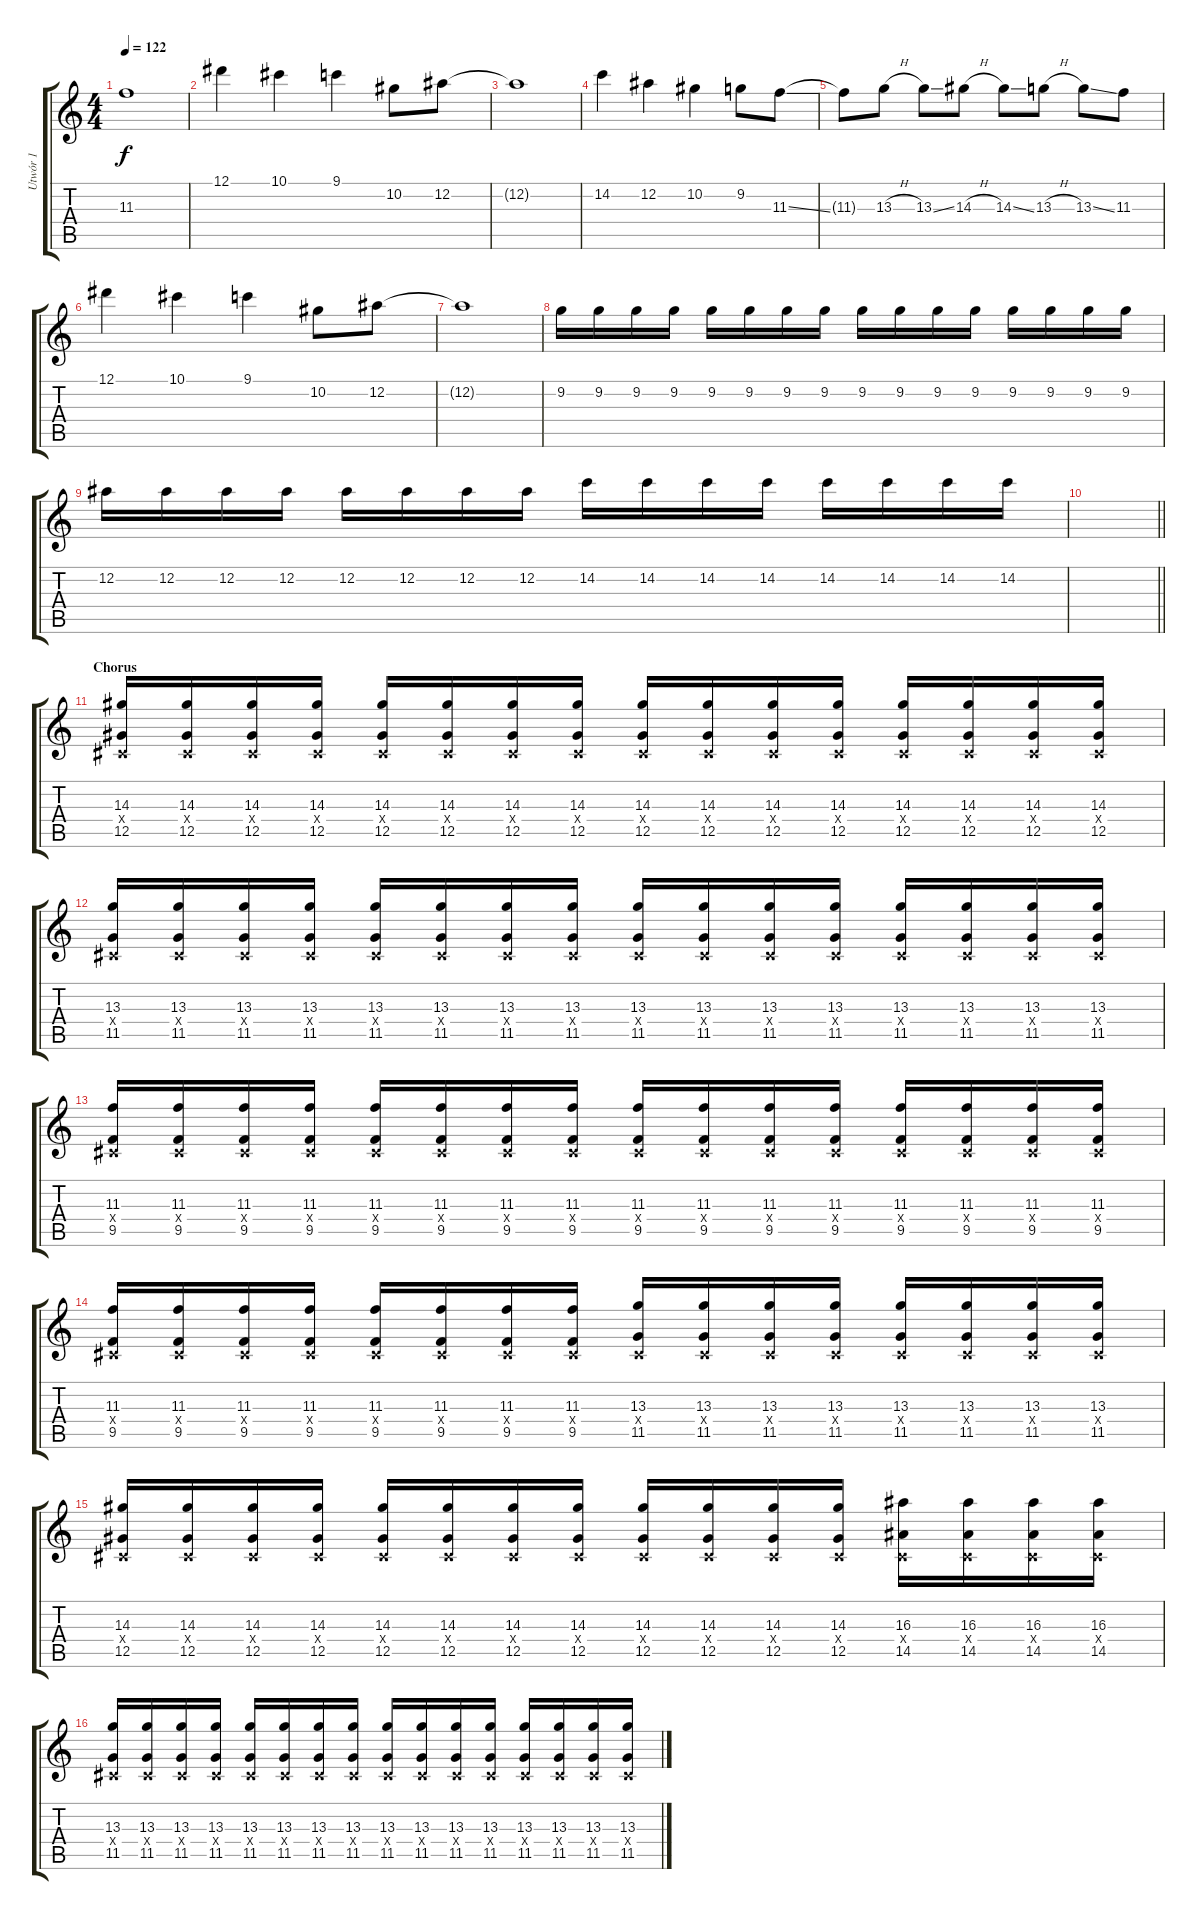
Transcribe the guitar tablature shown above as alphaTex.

\track ("Utwór 1" "Utwór 1") {instrument overdrivenguitar}
\staff {score tabs}
\tuning (Eb4 Bb3 Gb3 Db3 Ab2 Eb2) {hide}
\ts (4 4)
\tempo 122
\clef g2
\ks c
11.3{t}.1{dy f} |
12.1.4 10.1.4 9.1.4 10.2.8 12.2.8 |
12.2{t}.1 |
14.2.4 12.2.4 10.2.4 9.2.8 11.3{ss}.8 |
11.3{t}.8 13.3{h}.8 13.3{ss}.8 14.3{h}.8 14.3{ss}.8 13.3{h}.8 13.3{ss}.8 11.3.8 |
12.1.4 10.1.4 9.1.4 10.2.8 12.2.8 |
12.2{t}.1 |
9.2.16 9.2.16 9.2.16 9.2.16 9.2.16 9.2.16 9.2.16 9.2.16 9.2.16 9.2.16 9.2.16 9.2.16 9.2.16 9.2.16 9.2.16 9.2.16 |
12.2.16 12.2.16 12.2.16 12.2.16 12.2.16 12.2.16 12.2.16 12.2.16 14.2.16 14.2.16 14.2.16 14.2.16 14.2.16 14.2.16 14.2.16 14.2.16 |
\barLineRight lightlight
|
\section ("" "Chorus")
(14.3 0.4{x} 12.5).16 (14.3 0.4{x} 12.5).16 (14.3 0.4{x} 12.5).16 (14.3 0.4{x} 12.5).16 (14.3 0.4{x} 12.5).16 (14.3 0.4{x} 12.5).16 (14.3 0.4{x} 12.5).16 (14.3 0.4{x} 12.5).16 (14.3 0.4{x} 12.5).16 (14.3 0.4{x} 12.5).16 (14.3 0.4{x} 12.5).16 (14.3 0.4{x} 12.5).16 (14.3 0.4{x} 12.5).16 (14.3 0.4{x} 12.5).16 (14.3 0.4{x} 12.5).16 (14.3 0.4{x} 12.5).16 |
(13.3 0.4{x} 11.5).16 (13.3 0.4{x} 11.5).16 (13.3 0.4{x} 11.5).16 (13.3 0.4{x} 11.5).16 (13.3 0.4{x} 11.5).16 (13.3 0.4{x} 11.5).16 (13.3 0.4{x} 11.5).16 (13.3 0.4{x} 11.5).16 (13.3 0.4{x} 11.5).16 (13.3 0.4{x} 11.5).16 (13.3 0.4{x} 11.5).16 (13.3 0.4{x} 11.5).16 (13.3 0.4{x} 11.5).16 (13.3 0.4{x} 11.5).16 (13.3 0.4{x} 11.5).16 (13.3 0.4{x} 11.5).16 |
(11.3 0.4{x} 9.5).16 (11.3 0.4{x} 9.5).16 (11.3 0.4{x} 9.5).16 (11.3 0.4{x} 9.5).16 (11.3 0.4{x} 9.5).16 (11.3 0.4{x} 9.5).16 (11.3 0.4{x} 9.5).16 (11.3 0.4{x} 9.5).16 (11.3 0.4{x} 9.5).16 (11.3 0.4{x} 9.5).16 (11.3 0.4{x} 9.5).16 (11.3 0.4{x} 9.5).16 (11.3 0.4{x} 9.5).16 (11.3 0.4{x} 9.5).16 (11.3 0.4{x} 9.5).16 (11.3 0.4{x} 9.5).16 |
(11.3 0.4{x} 9.5).16 (11.3 0.4{x} 9.5).16 (11.3 0.4{x} 9.5).16 (11.3 0.4{x} 9.5).16 (11.3 0.4{x} 9.5).16 (11.3 0.4{x} 9.5).16 (11.3 0.4{x} 9.5).16 (11.3 0.4{x} 9.5).16 (13.3 0.4{x} 11.5).16 (13.3 0.4{x} 11.5).16 (13.3 0.4{x} 11.5).16 (13.3 0.4{x} 11.5).16 (13.3 0.4{x} 11.5).16 (13.3 0.4{x} 11.5).16 (13.3 0.4{x} 11.5).16 (13.3 0.4{x} 11.5).16 |
(14.3 0.4{x} 12.5).16 (14.3 0.4{x} 12.5).16 (14.3 0.4{x} 12.5).16 (14.3 0.4{x} 12.5).16 (14.3 0.4{x} 12.5).16 (14.3 0.4{x} 12.5).16 (14.3 0.4{x} 12.5).16 (14.3 0.4{x} 12.5).16 (14.3 0.4{x} 12.5).16 (14.3 0.4{x} 12.5).16 (14.3 0.4{x} 12.5).16 (14.3 0.4{x} 12.5).16 (16.3 0.4{x} 14.5).16 (16.3 0.4{x} 14.5).16 (16.3 0.4{x} 14.5).16 (16.3 0.4{x} 14.5).16 |
(13.3 0.4{x} 11.5).16 (13.3 0.4{x} 11.5).16 (13.3 0.4{x} 11.5).16 (13.3 0.4{x} 11.5).16 (13.3 0.4{x} 11.5).16 (13.3 0.4{x} 11.5).16 (13.3 0.4{x} 11.5).16 (13.3 0.4{x} 11.5).16 (13.3 0.4{x} 11.5).16 (13.3 0.4{x} 11.5).16 (13.3 0.4{x} 11.5).16 (13.3 0.4{x} 11.5).16 (13.3 0.4{x} 11.5).16 (13.3 0.4{x} 11.5).16 (13.3 0.4{x} 11.5).16 (13.3 0.4{x} 11.5).16
